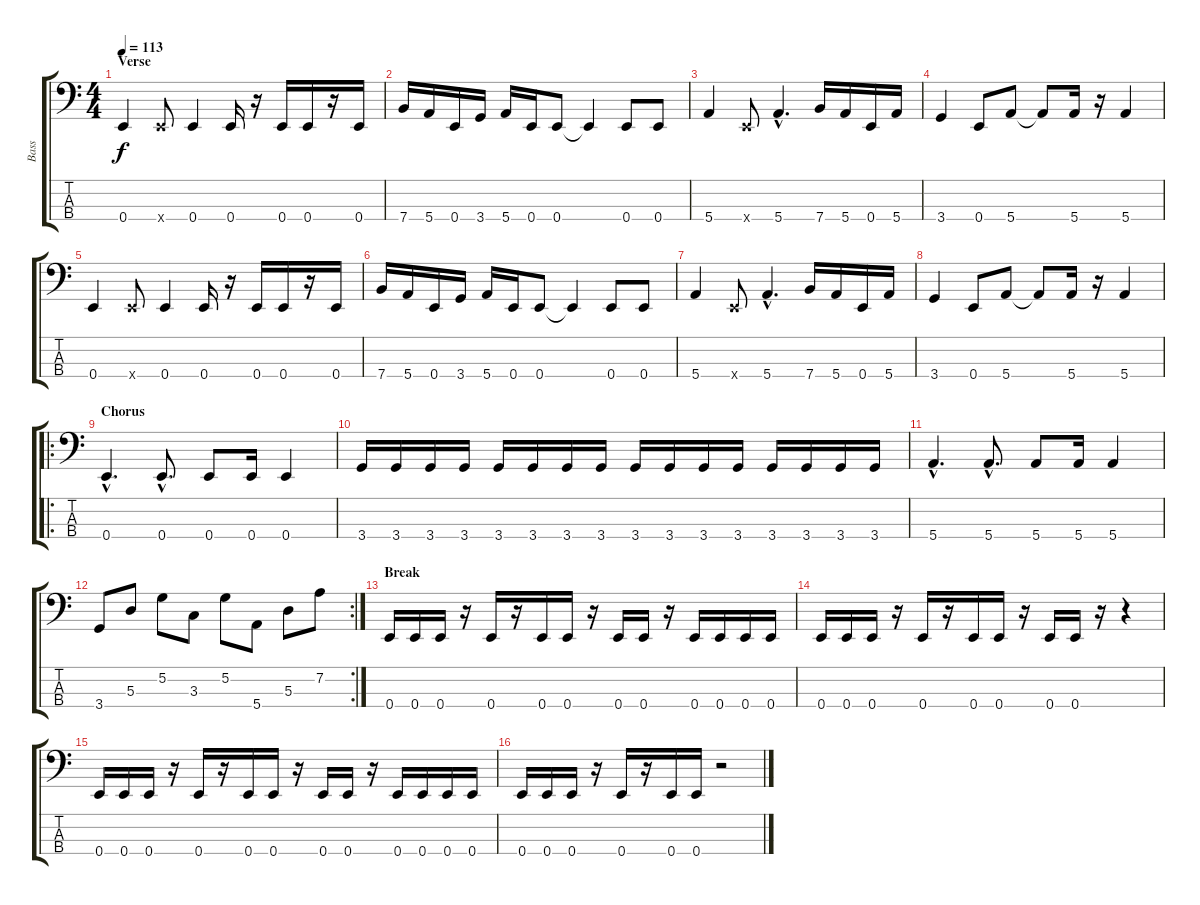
\track ("Bass" "Bass") {instrument electricbasspick}
\staff {score tabs}
\tuning (G2 D2 A1 E1) {hide}
\ts (4 4)
\section ("" "Verse")
\tempo 113
\clef f4
\ks c
0.4.4{dy f} 0.4{x}.8 0.4.4 0.4.16 r.16 0.4.16 0.4.16 r.16 0.4.16 |
7.4.16 5.4.16 0.4.16 3.4.16 5.4.16 0.4.16 0.4.8 0.4{t}.4 0.4.8 0.4.8 |
5.4.4 0.4{x}.8 5.4{hac}.4{d} 7.4.16 5.4.16 0.4.16 5.4.16 |
3.4.4 0.4.8 5.4.8 5.4{t}.8 5.4.16 r.16 5.4.4 |
0.4.4 0.4{x}.8 0.4.4 0.4.16 r.16 0.4.16 0.4.16 r.16 0.4.16 |
7.4.16 5.4.16 0.4.16 3.4.16 5.4.16 0.4.16 0.4.8 0.4{t}.4 0.4.8 0.4.8 |
5.4.4 0.4{x}.8 5.4{hac}.4{d} 7.4.16 5.4.16 0.4.16 5.4.16 |
3.4.4 0.4.8 5.4.8 5.4{t}.8 5.4.16 r.16 5.4.4 |
\ro
\section ("" "Chorus")
0.4{hac}.4{d} 0.4{hac}.8{d} 0.4.8 0.4.16 0.4.4 |
3.4.16 3.4.16 3.4.16 3.4.16 3.4.16 3.4.16 3.4.16 3.4.16 3.4.16 3.4.16 3.4.16 3.4.16 3.4.16 3.4.16 3.4.16 3.4.16 |
5.4{hac}.4{d} 5.4{hac}.8{d} 5.4.8 5.4.16 5.4.4 |
\rc 2
3.4.8 5.3.8 5.2.8 3.3.8 5.2.8 5.4.8 5.3.8 7.2.8 |
\section ("" "Break")
0.4.16 0.4.16 0.4.16 r.16 0.4.16 r.16 0.4.16 0.4.16 r.16 0.4.16 0.4.16 r.16 0.4.16 0.4.16 0.4.16 0.4.16 |
0.4.16 0.4.16 0.4.16 r.16 0.4.16 r.16 0.4.16 0.4.16 r.16 0.4.16 0.4.16 r.16 r.4 |
0.4.16 0.4.16 0.4.16 r.16 0.4.16 r.16 0.4.16 0.4.16 r.16 0.4.16 0.4.16 r.16 0.4.16 0.4.16 0.4.16 0.4.16 |
0.4.16 0.4.16 0.4.16 r.16 0.4.16 r.16 0.4.16 0.4.16 r.2
